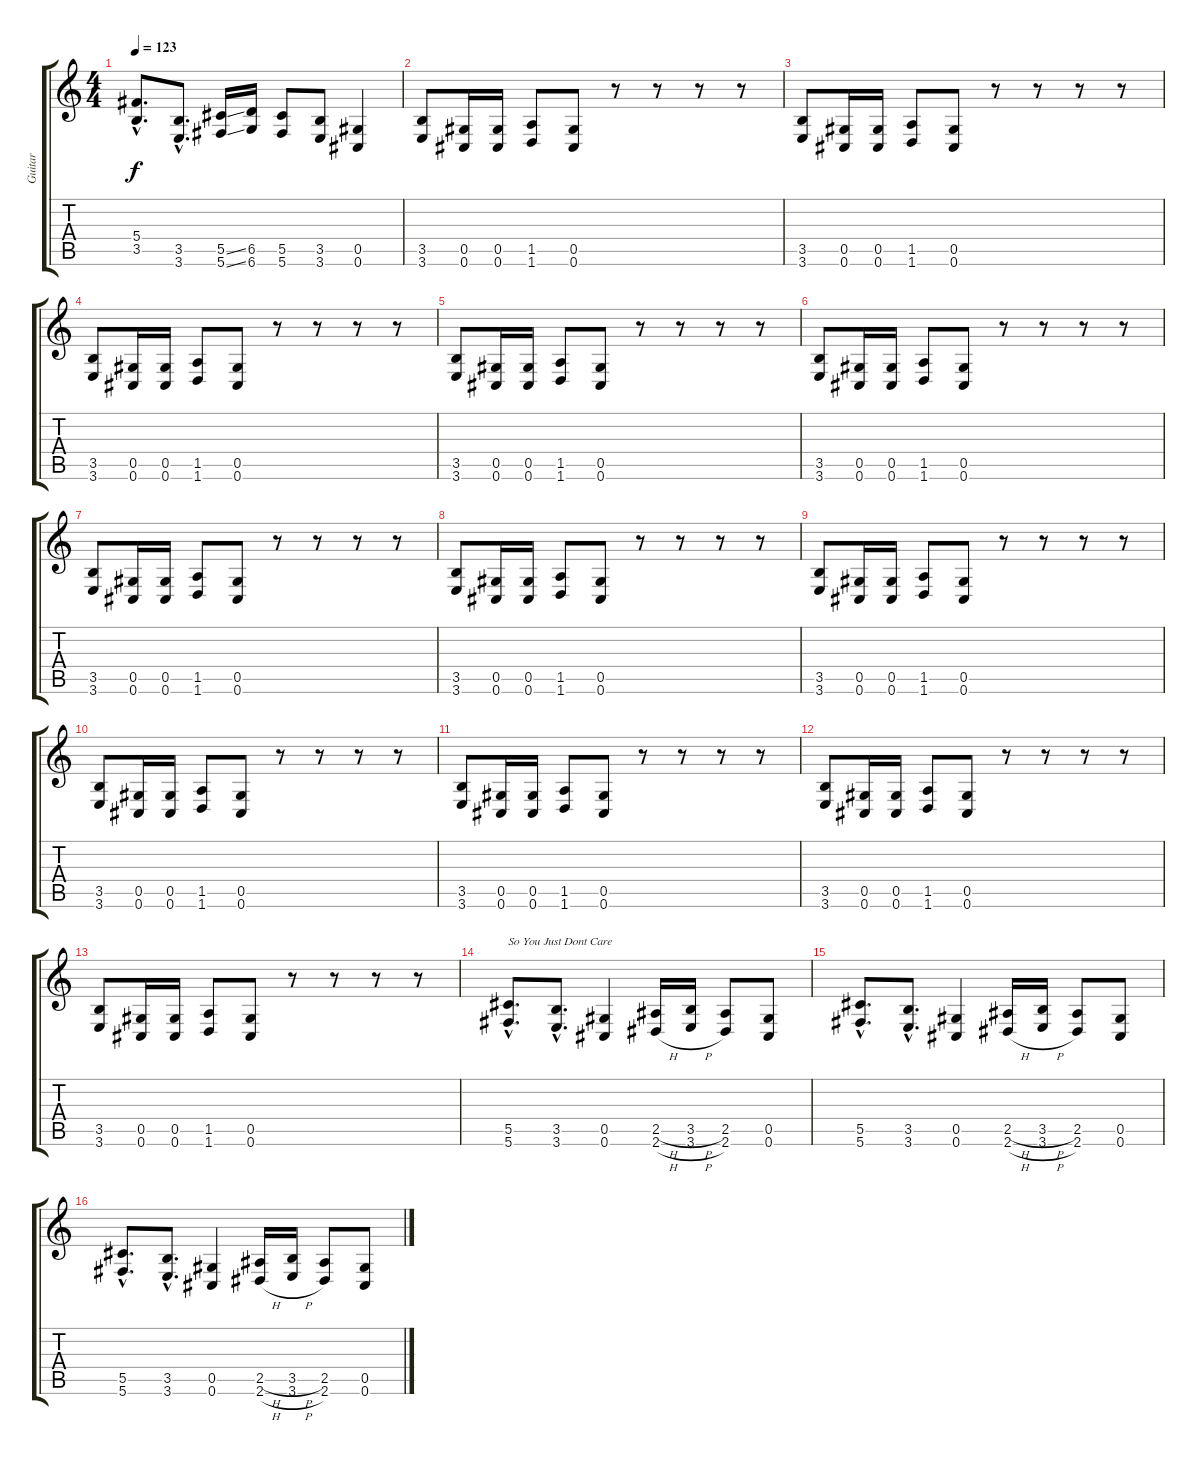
\track ("Guitar" "Guitar") {instrument distortionguitar}
\staff {score tabs}
\tuning (Eb4 Bb3 Gb3 Db3 Ab2 Db2) {hide}
\ts (4 4)
\tempo 123
\clef g2
\ks c
(5.4{hac} 3.5{hac}).8{d dy f} (3.5{hac} 3.6{hac}).8{d} (5.5{ss} 5.6{ss}).16 (6.5 6.6).16 (5.5 5.6).8 (3.5 3.6).8 (0.5 0.6).4 |
(3.5 3.6).8 (0.5 0.6).16 (0.5 0.6).16 (1.5 1.6).8 (0.5 0.6).8 r.8 r.8 r.8 r.8 |
(3.5 3.6).8 (0.5 0.6).16 (0.5 0.6).16 (1.5 1.6).8 (0.5 0.6).8 r.8 r.8 r.8 r.8 |
(3.5 3.6).8 (0.5 0.6).16 (0.5 0.6).16 (1.5 1.6).8 (0.5 0.6).8 r.8 r.8 r.8 r.8 |
(3.5 3.6).8 (0.5 0.6).16 (0.5 0.6).16 (1.5 1.6).8 (0.5 0.6).8 r.8 r.8 r.8 r.8 |
(3.5 3.6).8 (0.5 0.6).16 (0.5 0.6).16 (1.5 1.6).8 (0.5 0.6).8 r.8 r.8 r.8 r.8 |
(3.5 3.6).8 (0.5 0.6).16 (0.5 0.6).16 (1.5 1.6).8 (0.5 0.6).8 r.8 r.8 r.8 r.8 |
(3.5 3.6).8 (0.5 0.6).16 (0.5 0.6).16 (1.5 1.6).8 (0.5 0.6).8 r.8 r.8 r.8 r.8 |
(3.5 3.6).8 (0.5 0.6).16 (0.5 0.6).16 (1.5 1.6).8 (0.5 0.6).8 r.8 r.8 r.8 r.8 |
(3.5 3.6).8 (0.5 0.6).16 (0.5 0.6).16 (1.5 1.6).8 (0.5 0.6).8 r.8 r.8 r.8 r.8 |
(3.5 3.6).8 (0.5 0.6).16 (0.5 0.6).16 (1.5 1.6).8 (0.5 0.6).8 r.8 r.8 r.8 r.8 |
(3.5 3.6).8 (0.5 0.6).16 (0.5 0.6).16 (1.5 1.6).8 (0.5 0.6).8 r.8 r.8 r.8 r.8 |
(3.5 3.6).8 (0.5 0.6).16 (0.5 0.6).16 (1.5 1.6).8 (0.5 0.6).8 r.8 r.8 r.8 r.8 |
(5.5{hac} 5.6{hac}).8{d txt "So You Just Dont Care"} (3.5{hac} 3.6{hac}).8{d} (0.5 0.6).4 (2.5{h} 2.6{h}).16 (3.5{h} 3.6{h}).16 (2.5 2.6).8 (0.5 0.6).8 |
(5.5{hac} 5.6{hac}).8{d} (3.5{hac} 3.6{hac}).8{d} (0.5 0.6).4 (2.5{h} 2.6{h}).16 (3.5{h} 3.6{h}).16 (2.5 2.6).8 (0.5 0.6).8 |
(5.5{hac} 5.6{hac}).8{d} (3.5{hac} 3.6{hac}).8{d} (0.5 0.6).4 (2.5{h} 2.6{h}).16 (3.5{h} 3.6{h}).16 (2.5 2.6).8 (0.5 0.6).8
